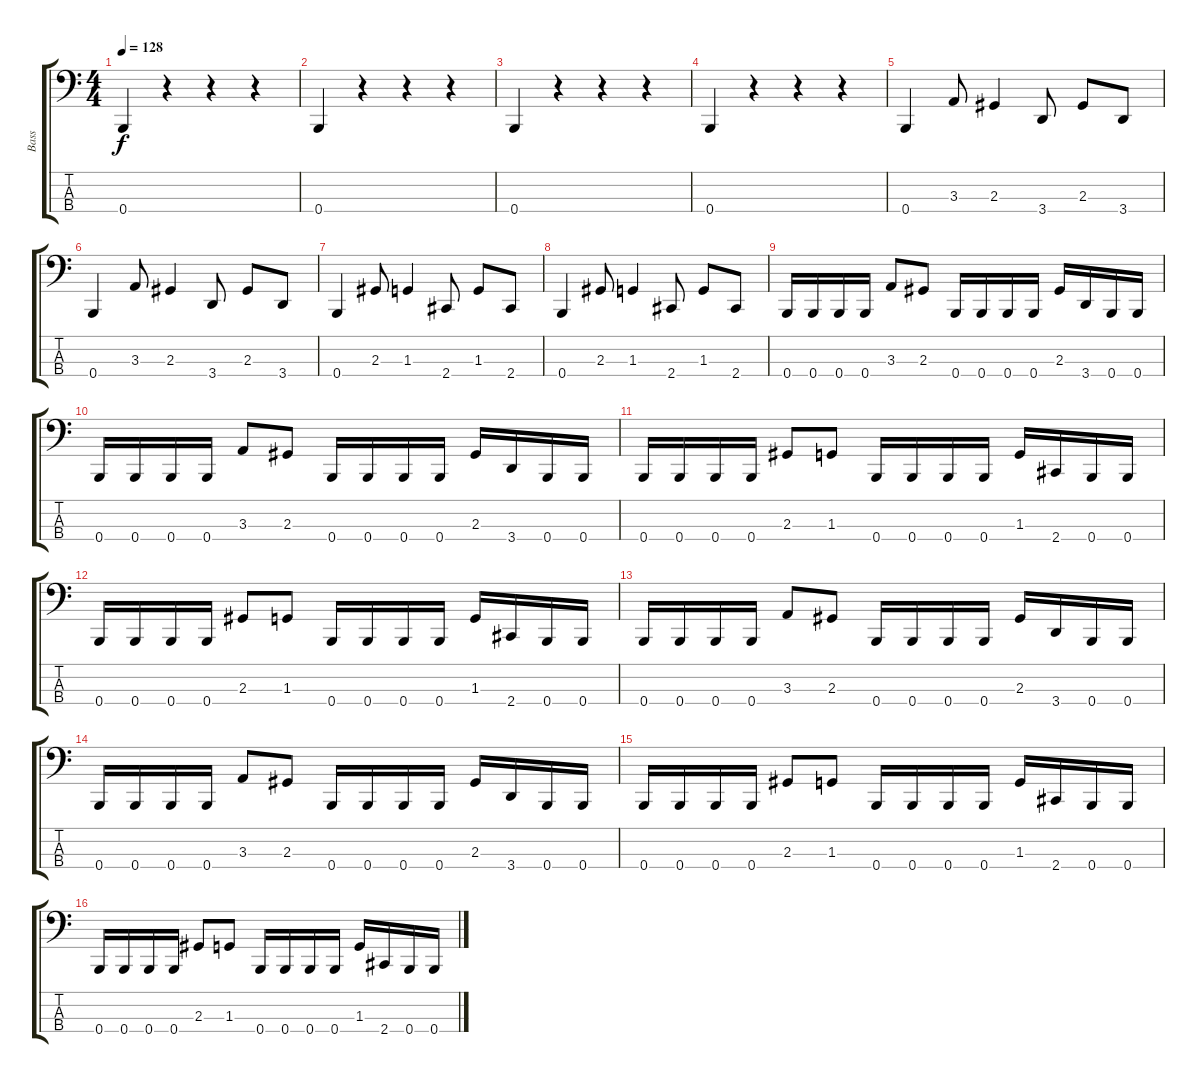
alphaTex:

\track ("Bass" "Bass") {instrument electricbasspick}
\staff {score tabs}
\tuning (E2 B1 Gb1 B0) {hide}
\ts (4 4)
\tempo 128
\clef f4
\ks c
0.4.4{dy f} r.4 r.4 r.4 |
0.4.4 r.4 r.4 r.4 |
0.4.4 r.4 r.4 r.4 |
0.4.4 r.4 r.4 r.4 |
0.4.4 3.3.8 2.3.4 3.4.8 2.3.8 3.4.8 |
0.4.4 3.3.8 2.3.4 3.4.8 2.3.8 3.4.8 |
0.4.4 2.3.8 1.3.4 2.4.8 1.3.8 2.4.8 |
0.4.4 2.3.8 1.3.4 2.4.8 1.3.8 2.4.8 |
0.4.16 0.4.16 0.4.16 0.4.16 3.3.8 2.3.8 0.4.16 0.4.16 0.4.16 0.4.16 2.3.16 3.4.16 0.4.16 0.4.16 |
0.4.16 0.4.16 0.4.16 0.4.16 3.3.8 2.3.8 0.4.16 0.4.16 0.4.16 0.4.16 2.3.16 3.4.16 0.4.16 0.4.16 |
0.4.16 0.4.16 0.4.16 0.4.16 2.3.8 1.3.8 0.4.16 0.4.16 0.4.16 0.4.16 1.3.16 2.4.16 0.4.16 0.4.16 |
0.4.16 0.4.16 0.4.16 0.4.16 2.3.8 1.3.8 0.4.16 0.4.16 0.4.16 0.4.16 1.3.16 2.4.16 0.4.16 0.4.16 |
0.4.16 0.4.16 0.4.16 0.4.16 3.3.8 2.3.8 0.4.16 0.4.16 0.4.16 0.4.16 2.3.16 3.4.16 0.4.16 0.4.16 |
0.4.16 0.4.16 0.4.16 0.4.16 3.3.8 2.3.8 0.4.16 0.4.16 0.4.16 0.4.16 2.3.16 3.4.16 0.4.16 0.4.16 |
0.4.16 0.4.16 0.4.16 0.4.16 2.3.8 1.3.8 0.4.16 0.4.16 0.4.16 0.4.16 1.3.16 2.4.16 0.4.16 0.4.16 |
0.4.16 0.4.16 0.4.16 0.4.16 2.3.8 1.3.8 0.4.16 0.4.16 0.4.16 0.4.16 1.3.16 2.4.16 0.4.16 0.4.16
